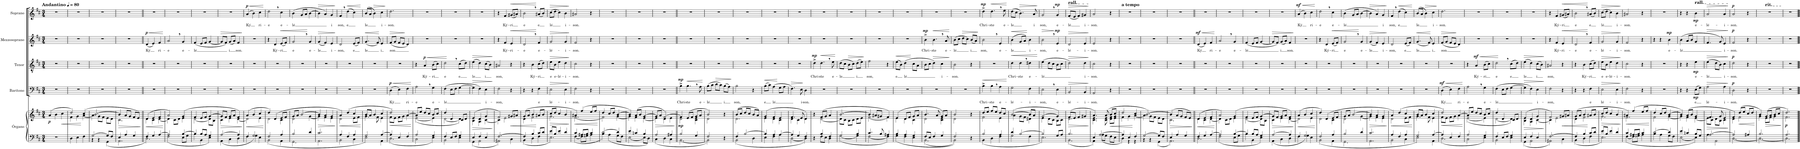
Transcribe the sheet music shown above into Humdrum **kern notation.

**kern	**kern	**dynam	**kern	**text	**dynam	**kern	**text	**dynam	**kern	**text	**dynam	**kern	**text	**dynam
*part5	*part5	*part5	*part4	*part4	*part4	*part3	*part3	*part3	*part2	*part2	*part2	*part1	*part1	*part1
*staff6	*staff5	*staff5/6	*staff4	*staff4	*staff4	*staff3	*staff3	*staff3	*staff2	*staff2	*staff2	*staff1	*staff1	*staff1
*I"Órgano	*	*	*I"Barítono	*	*	*I"Tenor	*	*	*I"Mezzosoprano	*	*	*I"Soprano	*	*
*	*	*	*I'Bar.	*	*	*I'T.	*	*	*I'Mzs.	*	*	*I'S.	*	*
*clefF4	*clefG2	*	*clefF4	*	*	*clefGv2	*	*	*clefG2	*	*	*clefG2	*	*
*k[f#c#]	*k[f#c#]	*	*k[f#c#]	*	*	*k[f#c#]	*	*	*k[f#c#]	*	*	*k[f#c#]	*	*
*M3/4	*M3/4	*	*M3/4	*	*	*M3/4	*	*	*M3/4	*	*	*M3/4	*	*
*MM80	*MM80	*	*MM80	*	*	*MM80	*	*	*MM80	*	*	*MM80	*	*
=1	=1	=1	=1	=1	=1	=1	=1	=1	=1	=1	=1	=1	=1	=1
!	!	!	!	!	!	!	!	!	!	!	!	!LO:TX:a:B:t=Andantino	!	!
!	!	!LO:DY:b	!	!	!	!	!	!	!	!	!	!	!	!
2.r	(4a/	p	2.r	.	.	2.r	.	.	2.r	.	.	2.r	.	.
.	4b\	.	.	.	.	.	.	.	.	.	.	.	.	.
!	!	!LO:HP:b	!	!	!	!	!	!	!	!	!	!	!	!
.	4cc#\	<	.	.	.	.	.	.	.	.	.	.	.	.
=2	=2	=2	=2	=2	=2	=2	=2	=2	=2	=2	=2	=2	=2	=2
*	*^	*	*	*	*	*	*	*	*	*	*	*	*	*
4D\	2dd/)	4f#\	.	2.r	.	.	2.r	.	.	2.r	.	.	2.r	.	.
4E\	.	4g\	.	.	.	.	.	.	.	.	.	.	.	.	.
4F#\	(4cc#/	[4a\	[	.	.	.	.	.	.	.	.	.	.	.	.
=3	=3	=3	=3	=3	=3	=3	=3	=3	=3	=3	=3	=3	=3	=3	=3
*^	*	*	*	*	*	*	*	*	*	*	*	*	*	*	*
[2G/	4r	[2.b/	4a\]	.	2.r	.	.	2.r	.	.	2.r	.	.	2.r	.	.
.	4r	.	8g\L	.	.	.	.	.	.	.	.	.	.	.	.	.
.	.	.	8f#\J	.	.	.	.	.	.	.	.	.	.	.	.	.
8G/L]	4GG\	.	8e\L	.	.	.	.	.	.	.	.	.	.	.	.	.
8F#/J	.	.	8d\J	.	.	.	.	.	.	.	.	.	.	.	.	.
=4	=4	=4	=4	=4	=4	=4	=4	=4	=4	=4	=4	=4	=4	=4	=4	=4
!	!	!	!	!LO:HP:b	!	!	!	!	!	!	!	!	!	!	!	!
4E/	2.AA\	4b/]	2.c#\	>	2.r	.	.	2.r	.	.	2.r	.	.	2.r	.	.
4A/	.	8a/L	.	.	.	.	.	.	.	.	.	.	.	.	.	.
.	.	8g/J	.	.	.	.	.	.	.	.	.	.	.	.	.	.
4G/	.	8f#/L	.	.	.	.	.	.	.	.	.	.	.	.	.	.
.	.	8e/J)	.	.	.	.	.	.	.	.	.	.	.	.	.	.
*v	*v	*	*	*	*	*	*	*	*	*	*	*	*	*	*	*
*	*v	*v	*	*	*	*	*	*	*	*	*	*	*	*	*
.	.	]	.	.	.	.	.	.	.	.	.	.	.	.
=5||	=5||	=5||	=5||	=5||	=5||	=5||	=5||	=5||	=5||	=5||	=5||	=5||	=5||	=5||
*^	*	*	*	*	*	*	*	*	*	*	*	*	*	*
!	!	!	!LO:HP:b	!	!	!	!	!	!	!	!LO:LY:b	!LO:HP:b	!	!	!
*	*	*^	*	*	*	*	*	*	*	*	*	*	*	*	*
!	!	!	!	!	!	!	!	!	!	!	!	!	!LO:DY:n=1:a	!	!	!
4F#/	2.D\	(4d/	4d\	<	2.r	.	.	2.r	.	.	(4d/	Ký	< p	2.r	.	.
4G/	.	4e/	4c#\	.	.	.	.	.	.	.	4e/)	.	.	.	.	.
!	!	!	!	!	!	!	!	!	!	!	!	!LO:LY:b	!	!	!	!
[4A/	.	4f#/	[4d\	.	.	.	.	.	.	.	4f#/	ri-	.	.	.	.
*v	*v	*	*	*	*	*	*	*	*	*	*	*	*	*	*	*
*	*v	*v	*	*	*	*	*	*	*	*	*	*	*	*	*
.	.	[	.	.	.	.	.	.	.	.	[	.	.	.
=6	=6	=6	=6	=6	=6	=6	=6	=6	=6	=6	=6	=6	=6	=6
*^	*^	*	*	*	*	*	*	*	*	*	*	*	*	*
!	!	!	!	!	!	!	!	!	!	!	!	!LO:LY:b	!	!	!	!
2A/]	2F#\	2a/)	4d\]	.	2.r	.	.	2.r	.	.	2a,/	-e	.	2.r	.	.
.	.	.	8c#\L	.	.	.	.	.	.	.	.	.	.	.	.	.
.	.	.	8d\J	.	.	.	.	.	.	.	.	.	.	.	.	.
!	!	!	!	!	!	!	!	!	!	!	!	!LO:LY:b	!	!	!	!
[4B/	8E\L	(4g/	4e\	.	.	.	.	.	.	.	4g/	e-	.	.	.	.
.	8G\J	.	.	.	.	.	.	.	.	.	.	.	.	.	.	.
=7	=7	=7	=7	=7	=7	=7	=7	=7	=7	=7	=7	=7	=7	=7	=7	=7
!	!	!	!	!	!	!	!	!	!	!	!	!LO:LY:b	!	!	!	!
4B/]	4B\	4f#/	[2d\	.	2.r	.	.	2.r	.	.	(4f#/	-lé	.	2.r	.	.
8B/L	4BB\	8e/L	.	.	.	.	.	.	.	.	8e/L	.	.	.	.	.
8A/J	.	8f#/J	.	.	.	.	.	.	.	.	8f#/J	.	.	.	.	.
4G/	4E\	[4g/	8d\L]	.	.	.	.	.	.	.	[4g/	.	.	.	.	.
.	.	.	8B\J	.	.	.	.	.	.	.	.	.	.	.	.	.
=8	=8	=8	=8	=8	=8	=8	=8	=8	=8	=8	=8	=8	=8	=8	=8	=8
!	!	!	!	!LO:HP:b	!	!	!	!	!	!	!	!	!LO:HP:b	!	!	!
[2A/	4AA\	8g/L]	4c#\	>	2.r	.	.	2.r	.	.	8g/L]	.	>	2.r	.	.
.	.	8f#/J	.	.	.	.	.	.	.	.	8f#/J)	.	.	.	.	.
!	!	!	!	!	!	!	!	!	!	!	!	!LO:LY:b	!	!	!	!
.	4C#\	8g/L	4e\	.	.	.	.	.	.	.	(8g/L	i	.	.	.	.
.	.	8a/J	.	.	.	.	.	.	.	.	8a/J)	.	.	.	.	.
!	!	!	!	!	!	!	!	!	!	!	!	!LO:LY:b	!	!	!	!
4A/]	4D\	4f#/)	[4d\	.	.	.	.	.	.	.	4f#/	son.	.	.	.	.
*v	*v	*	*	*	*	*	*	*	*	*	*	*	*	*	*	*
*	*v	*v	*	*	*	*	*	*	*	*	*	*	*	*	*
.	.	]	.	.	.	.	.	.	.	.	]	.	.	.
=9	=9	=9	=9	=9	=9	=9	=9	=9	=9	=9	=9	=9	=9	=9
*^	*	*	*	*	*	*	*	*	*	*	*	*	*	*
!	!	!	!LO:HP:b	!	!	!	!	!	!	!	!	!	!	!LO:LY:b	!LO:HP:b
*	*	*^	*	*	*	*	*	*	*	*	*	*	*	*	*
!	!	!	!	!	!	!	!	!	!	!	!	!	!	!	!	!LO:DY:n=1:a
4F#/	4F#\	(4a/	2d\]	<	2.r	.	.	2.r	.	.	2.r	.	.	(4a/	Ký	< p
2G/	4G\	4b/	.	.	.	.	.	.	.	.	.	.	.	4b\)	.	.
!	!	!	!	!	!	!	!	!	!	!	!	!	!	!	!LO:LY:b	!
.	4E\	4cc#/	4e\	.	.	.	.	.	.	.	.	.	.	4cc#\	ri-	.
*v	*v	*	*	*	*	*	*	*	*	*	*	*	*	*	*	*
*	*v	*v	*	*	*	*	*	*	*	*	*	*	*	*	*
.	.	[	.	.	.	.	.	.	.	.	.	.	.	[
=10	=10	=10	=10	=10	=10	=10	=10	=10	=10	=10	=10	=10	=10	=10
*^	*^	*	*	*	*	*	*	*	*	*	*	*	*	*
!	!	!	!	!	!	!	!	!	!	!	!	!	!	!	!LO:LY:b	!
2F#/	2BB\	4dd/)	2d\	.	2.r	.	.	2.r	.	.	4r	.	.	2dd,\	-e	.
!	!	!	!	!	!	!	!	!	!	!	!	!LO:LY:b	!	!	!	!
.	.	(4d/	.	.	.	.	.	.	.	.	4d/	Ký-	.	.	.	.
!	!	!	!	!	!	!	!	!	!	!	!	!LO:LY:b	!LO:HP:b	!	!LO:LY:b	!
4A/	4AA\	8e/L	4c#\	.	.	.	.	.	.	.	(8e/L	-ri	<	4cc#\	e-	.
.	.	8f#/J	.	.	.	.	.	.	.	.	8f#/J)	.	.	.	.	.
=11	=11	=11	=11	=11	=11	=11	=11	=11	=11	=11	=11	=11	=11	=11	=11	=11
!	!	!	!	!	!	!	!	!	!	!	!	!LO:LY:b	!	!	!LO:LY:b	!
2B/	2.GG\	8g/L	2d\	.	2.r	.	.	2.r	.	.	2g,/	e	.	(4b\	-lé	.
.	.	8a/J	.	.	.	.	.	.	.	.	.	.	.	.	.	.
.	.	[2b/	.	.	.	.	.	.	.	.	.	.	.	8g/L	.	.
.	.	.	.	.	.	.	.	.	.	.	.	.	.	8a/J	.	.
!	!	!	!	!	!	!	!	!	!	!	!	!LO:LY:b	!	!	!	!
4d/	.	.	[4g\	.	.	.	.	.	.	.	4g/	e-	[	[4b\	.	.
=12	=12	=12	=12	=12	=12	=12	=12	=12	=12	=12	=12	=12	=12	=12	=12	=12
!	!	!	!	!LO:HP:b	!	!	!	!	!	!	!	!LO:LY:b	!LO:HP:b	!	!	!LO:HP:b
2.c#/	2.AA\	4b/]	4g\]	>	2.r	.	.	2.r	.	.	(4g/	-le	>	4b\]	.	>
.	.	4a/	4f#\	.	.	.	.	.	.	.	4f#/)	.	.	4a/)	.	.
!	!	!	!	!	!	!	!	!	!	!	!	!LO:LY:b	!	!	!LO:LY:b	!
.	.	4g/	4e\	.	.	.	.	.	.	.	4e/	i-	.	4g/	i	.
*v	*v	*	*	*	*	*	*	*	*	*	*	*	*	*	*	*
*	*v	*v	*	*	*	*	*	*	*	*	*	*	*	*	*
.	.	]	.	.	.	.	.	.	.	.	]	.	.	]
=13	=13	=13	=13	=13	=13	=13	=13	=13	=13	=13	=13	=13	=13	=13
*^	*	*	*	*	*	*	*	*	*	*	*	*	*	*
!	!	!	!LO:HP:b	!	!	!	!	!	!	!	!LO:LY:b	!	!	!LO:LY:b	!
*	*	*^	*	*	*	*	*	*	*	*	*	*	*	*	*
4A/	2BB\	4a/)	2d\	<	2.r	.	.	2.r	.	.	2d/	-son,	.	4f#,/	son,	.
!	!	!	!	!	!	!	!	!	!	!	!	!	!	!	!LO:LY:b	!LO:HP:b
4F#/	.	(4dd/	.	.	.	.	.	.	.	.	.	.	.	(4dd\	e	<
!	!	!	!	!	!	!	!	!	!	!	!	!LO:LY:b	!	!	!	!
4A/	4C#\	4cc#/	8e\L	.	.	.	.	.	.	.	(8e/L	e	.	4cc#\)	.	.
.	.	.	8f#\J	.	.	.	.	.	.	.	8f#/J)	.	.	.	.	.
*v	*v	*	*	*	*	*	*	*	*	*	*	*	*	*	*	*
*	*v	*v	*	*	*	*	*	*	*	*	*	*	*	*	*
.	.	[	.	.	.	.	.	.	.	.	.	.	.	[
=14	=14	=14	=14	=14	=14	=14	=14	=14	=14	=14	=14	=14	=14	=14
*^	*^	*	*	*	*	*	*	*	*	*	*	*	*	*
!	!	!	!	!	!	!	!	!	!	!	!	!LO:LY:b	!LO:HP:b	!	!LO:LY:b	!
2G/	2E\	8b/L	4.g\	.	2.r	.	.	2.r	.	.	(4.g/	le	<	(8b/L	le	.
.	.	8a/J	.	.	.	.	.	.	.	.	.	.	.	8a/J	.	.
!	!	!	!	!	!	!	!	!	!	!	!	!	!	!	!	!LO:HP:b
.	.	4b/	.	.	.	.	.	.	.	.	.	.	.	4b\)	.	>
.	.	.	8f#\	.	.	.	.	.	.	.	8f#/)	.	.	.	.	.
!	!	!	!	!	!	!	!	!	!	!	!	!LO:LY:b	!	!	!LO:LY:b	!
[4A/	4AA\	4cc#/	4e\	.	.	.	.	.	.	.	4e/	i	[	4cc#\	i-	.
*v	*v	*	*	*	*	*	*	*	*	*	*	*	*	*	*	*
*	*v	*v	*	*	*	*	*	*	*	*	*	*	*	*	*
.	.	.	.	.	.	.	.	.	.	.	.	.	.	]
=15	=15	=15	=15	=15	=15	=15	=15	=15	=15	=15	=15	=15	=15	=15
*^	*	*	*	*	*	*	*	*	*	*	*	*	*	*
!	!	!	!LO:HP:b	!	!LO:LY:b	!LO:HP:b	!	!	!	!	!LO:LY:b	!LO:HP:b	!	!LO:LY:b	!
*	*	*^	*	*	*	*	*	*	*	*	*	*	*	*	*
!	!	!	!	!	!	!	!LO:DY:n=1:a	!	!	!	!	!	!	!	!	!
4A/]	2.D\	2dd/)	8f#\L	<	(4D\	Ký	< p	2.r	.	.	(8f#/L	son.	>	2.dd\	-son.	.
.	.	.	8e\J	.	.	.	.	.	.	.	8g/J	.	.	.	.	.
4E/	.	.	8f#\L	.	4E\)	.	.	.	.	.	8f#/L	.	.	.	.	.
.	.	.	8g\J	.	.	.	.	.	.	.	8e/J	.	.	.	.	.
!	!	!	!	!	!	!LO:LY:b	!	!	!	!	!	!	!	!	!	!
4F#/	.	[4a/	4a\	.	4F#\	ri-	.	.	.	.	4d/)	.	]	.	.	.
*v	*v	*	*	*	*	*	*	*	*	*	*	*	*	*	*	*
*	*v	*v	*	*	*	*	*	*	*	*	*	*	*	*	*
.	.	[	.	.	[	.	.	.	.	.	.	.	.	.
=16	=16	=16	=16	=16	=16	=16	=16	=16	=16	=16	=16	=16	=16	=16
*^	*^	*	*	*	*	*	*	*	*	*	*	*	*	*
!	!	!	!	!	!	!LO:LY:b	!	!	!	!	!	!	!	!	!	!
2A/	2C#\	8a/L]	([2e\	.	2A,\	-e	.	4r	.	.	2.r	.	.	2.r	.	.
.	.	8ee/J	.	.	.	.	.	.	.	.	.	.	.	.	.	.
!	!	!	!	!	!	!	!	!	!LO:LY:b	!LO:HP:b	!	!	!	!	!	!
!	!	!	!	!	!	!	!	!	!	!LO:DY:n=1:a	!	!	!	!	!	!
.	.	8dd/L	.	.	.	.	.	4A/	Ký-	< p	.	.	.	.	.	.
.	.	8cc#/J	.	.	.	.	.	.	.	.	.	.	.	.	.	.
!	!	!	!	!	!	!LO:LY:b	!	!	!LO:LY:b	!	!	!	!	!	!	!
4G/	4E\	8b/L	4e\]	.	4G\	e-	.	(8B\L	-ri	.	.	.	.	.	.	.
.	.	8cc#/J	.	.	.	.	.	8c#\J)	.	.	.	.	.	.	.	.
=17	=17	=17	=17	=17	=17	=17	=17	=17	=17	=17	=17	=17	=17	=17	=17	=17
!	!	!	!	!	!	!LO:LY:b	!	!	!LO:LY:b	!	!	!	!	!	!	!
4F#/	2BB\	4dd/	[2d\	.	(4F#\	-lé	.	2d,\	e	.	2.r	.	.	2.r	.	.
8E/L	.	4d/	.	.	8E\L	.	.	.	.	.	.	.	.	.	.	.
8F#/J	.	.	.	.	8F#\J	.	.	.	.	.	.	.	.	.	.	.
!	!	!	!	!	!	!	!	!	!LO:LY:b	!	!	!	!	!	!	!
4G/	4E\	8c#/L	4d\])	.	[4G\	.	.	(8c#\L	e	[	.	.	.	.	.	.
.	.	8d/J	.	.	.	.	.	8d\J)	.	.	.	.	.	.	.	.
=18	=18	=18	=18	=18	=18	=18	=18	=18	=18	=18	=18	=18	=18	=18	=18	=18
!	!	!	!	!LO:HP:b	!	!	!LO:HP:b	!	!LO:LY:b	!LO:HP:b	!	!	!	!	!	!
4E/	4GG\	(4e/	4B\	>	4G\]	.	>	(4e\	le	>	2.r	.	.	2.r	.	.
4F#/	2AA\	4d/	4A\	.	4F#\)	.	.	4d\)	.	.	.	.	.	.	.	.
!	!	!	!	!	!	!LO:LY:b	!	!	!LO:LY:b	!	!	!	!	!	!	!
4E/	.	4g/	[4c#\	.	4E\	i-	.	(8c#\L	i	.	.	.	.	.	.	.
.	.	.	.	.	.	.	.	8B\J)	.	.	.	.	.	.	.	.
*v	*v	*	*	*	*	*	*	*	*	*	*	*	*	*	*	*
*	*v	*v	*	*	*	*	*	*	*	*	*	*	*	*	*
.	.	]	.	.	]	.	.	]	.	.	.	.	.	.
=19	=19	=19	=19	=19	=19	=19	=19	=19	=19	=19	=19	=19	=19	=19
*^	*^	*	*	*	*	*	*	*	*	*	*	*	*	*
!	!	!	!	!	!	!LO:LY:b	!	!	!LO:LY:b	!	!	!	!	!	!	!
[2.F#/	2AA#X\	2f#/)	4c#\]	.	2F#\	-son,	.	2A#X/	son,	.	4r	.	.	4r	.	.
!	!	!	!	!	!	!	!	!	!	!	!	!LO:LY:b	!	!	!LO:LY:b	!
.	.	.	2e\	.	.	.	.	.	.	.	4f#/	Ký-	.	4f#/	Ký-	.
!	!	!	!	!LO:HP:b	!	!	!	!	!	!	!	!LO:LY:b	!LO:HP:b	!	!LO:LY:b	!LO:HP:b
.	4C#\	8g#X/L	.	<	4r	.	.	4r	.	.	4e/	-ri-	<	(8g#X/L	-ri	<
.	.	8a#X/J	.	.	.	.	.	.	.	.	.	.	.	8a#X/J)	.	.
=20	=20	=20	=20	=20	=20	=20	=20	=20	=20	=20	=20	=20	=20	=20	=20	=20
!	!	!	!	!	!	!	!	!	!	!	!	!LO:LY:b	!	!	!LO:LY:b	!
4F#/]	4BB\	(8g/L	4d\	.	4r	.	.	4r	.	.	2d,/	-e	.	2b,\	e	.
.	.	8a/J	.	.	.	.	.	.	.	.	.	.	.	.	.	.
!	!	!	!	!	!	!	!	!	!LO:LY:b	!	!	!	!	!	!	!
4B/	4D\	4b/	2f#\	.	4r	.	.	4B\	Ký-	.	.	.	.	.	.	.
!	!	!	!	!	!	!LO:LY:b	!	!	!LO:LY:b	!	!	!LO:LY:b	!	!	!LO:LY:b	!
8c#/L	4F#\	8a#X/L	.	[	4F#\	e	.	(8c#\L	-ri	.	4f#/	e-	[	(8a#X/L	e	[
8d/J	.	8b/J	.	.	.	.	.	8d\J)	.	.	.	.	.	8b/J)	.	.
=21	=21	=21	=21	=21	=21	=21	=21	=21	=21	=21	=21	=21	=21	=21	=21	=21
!	!	!	!	!LO:HP:b	!	!LO:LY:b	!LO:HP:b	!	!LO:LY:b	!LO:HP:b	!	!LO:LY:b	!LO:HP:b	!	!LO:LY:b	!LO:HP:b
8e/L	2.E\	8cc#/L	2.g\	>	2E\	lé-	>	8e\L	e	>	2g/	-lé-	>	(8cc#\L	lé	>
!	!	!	!	!	!	!	!	!	!LO:LY:b	!	!	!	!	!	!	!
8B/J	.	8dd/J	.	.	.	.	.	8B\J	e-	.	.	.	.	8dd\J	.	.
!	!	!	!	!	!	!	!	!	!LO:LY:b	!	!	!	!	!	!	!
4e/	.	4cc#/	.	.	.	.	.	4e\	-lé-	.	.	.	.	4cc#\)	.	.
!	!	!	!	!	!	!LO:LY:b	!	!	!LO:LY:b	!	!	!LO:LY:b	!	!	!LO:LY:b	!
4d/	.	4b/	.	.	4E\	-i-	.	4d\	-i-	.	4g/	-i-	.	4b\	i-	.
*v	*v	*	*	*	*	*	*	*	*	*	*	*	*	*	*	*
*	*v	*v	*	*	*	*	*	*	*	*	*	*	*	*	*
.	.	]	.	.	]	.	.	]	.	.	]	.	.	]
=22	=22	=22	=22	=22	=22	=22	=22	=22	=22	=22	=22	=22	=22	=22
*^	*	*	*	*	*	*	*	*	*	*	*	*	*	*
!	!	!	!LO:HP:b	!	!LO:LY:b	!	!	!LO:LY:b	!	!	!LO:LY:b	!	!	!LO:LY:b	!
*	*	*^	*	*	*	*	*	*	*	*	*	*	*	*	*
4c#/	[4F#\	4a#X/)	[2.f#\	<	2F#\	-son.	.	2c#\	-son.	.	2f#/	-son.	.	2a#X/	-son.	.
8A#X/L	8F#\L]	(4ff#/	.	.	.	.	.	.	.	.	.	.	.	.	.	.
8B/J	8G#X\J	.	.	.	.	.	.	.	.	.	.	.	.	.	.	.
4c#/	4A#\	8ee/L	.	.	4r	.	.	4r	.	.	4r	.	.	4r	.	.
.	.	8ff#/J	.	.	.	.	.	.	.	.	.	.	.	.	.	.
*v	*v	*	*	*	*	*	*	*	*	*	*	*	*	*	*	*
*	*v	*v	*	*	*	*	*	*	*	*	*	*	*	*	*
.	.	[	.	.	.	.	.	.	.	.	.	.	.	.
=23	=23	=23	=23	=23	=23	=23	=23	=23	=23	=23	=23	=23	=23	=23
*^	*^	*	*	*	*	*	*	*	*	*	*	*	*	*
[2d/	4B\	4dd/	2f#\]	.	2.r	.	.	2.r	.	.	2.r	.	.	2.r	.	.
.	4A\	8cc#/L	.	.	.	.	.	.	.	.	.	.	.	.	.	.
.	.	8dd/J	.	.	.	.	.	.	.	.	.	.	.	.	.	.
4d/]	8G\L	[4b/	[4g\	.	.	.	.	.	.	.	.	.	.	.	.	.
.	8F#\J	.	.	.	.	.	.	.	.	.	.	.	.	.	.	.
=24	=24	=24	=24	=24	=24	=24	=24	=24	=24	=24	=24	=24	=24	=24	=24	=24
4e/	[2E\	4b/])	4g\]	.	2.r	.	.	2.r	.	.	2.r	.	.	2.r	.	.
4cn/	.	(8a/L	4f#\	.	.	.	.	.	.	.	.	.	.	.	.	.
.	.	8b/J	.	.	.	.	.	.	.	.	.	.	.	.	.	.
4B/	8E\L]	[4g/	[4e\	.	.	.	.	.	.	.	.	.	.	.	.	.
.	8D\J	.	.	.	.	.	.	.	.	.	.	.	.	.	.	.
=25	=25	=25	=25	=25	=25	=25	=25	=25	=25	=25	=25	=25	=25	=25	=25	=25
!	!	!	!	!LO:HP:b	!	!	!	!	!	!	!	!	!	!	!	!
2A/	4C#\	8g/L]	4e\]	>	2.r	.	.	2.r	.	.	2.r	.	.	2.r	.	.
.	.	8a/J	.	.	.	.	.	.	.	.	.	.	.	.	.	.
.	4D\	[2f#/)	4d\	.	.	.	.	.	.	.	.	.	.	.	.	.
4A#X/	4C#\	.	4e\	.	.	.	.	.	.	.	.	.	.	.	.	.
*v	*v	*	*	*	*	*	*	*	*	*	*	*	*	*	*	*
*	*v	*v	*	*	*	*	*	*	*	*	*	*	*	*	*
.	.	]	.	.	.	.	.	.	.	.	.	.	.	.
=26||	=26||	=26||	=26||	=26||	=26||	=26||	=26||	=26||	=26||	=26||	=26||	=26||	=26||	=26||
*^	*^	*	*	*	*	*	*	*	*	*	*	*	*	*
!	!	!	!	!LO:DY:b	!	!LO:LY:b	!LO:DY:a	!	!	!	!	!	!	!	!	!
2B/	[2.BB\	4f#/]	2d\	mp	4B^\	Chri-	mp	2.r	.	.	2.r	.	.	2.r	.	.
!	!	!	!	!	!	!LO:LY:b	!LO:HP:b	!	!	!	!	!	!	!	!	!
.	.	(8e/L	.	.	4.B,\	-ste	<	.	.	.	.	.	.	.	.	.
.	.	8f#/J	.	.	.	.	.	.	.	.	.	.	.	.	.	.
4G/	.	8g/L	4c#\ 4e\	.	.	.	.	.	.	.	.	.	.	.	.	.
!	!	!	!	!	!	!LO:LY:b	!	!	!	!	!	!	!	!	!	!
.	.	8a/J	.	.	8A\	e-	.	.	.	.	.	.	.	.	.	.
*v	*v	*	*	*	*	*	*	*	*	*	*	*	*	*	*	*
*	*v	*v	*	*	*	*	*	*	*	*	*	*	*	*	*
.	.	.	.	.	[	.	.	.	.	.	.	.	.	.
=27	=27	=27	=27	=27	=27	=27	=27	=27	=27	=27	=27	=27	=27	=27
*^	*^	*	*	*	*	*	*	*	*	*	*	*	*	*
!	!	!	!	!	!	!LO:LY:b	!	!	!	!	!	!	!	!	!	!
2F#/	2BB\]	2b/)	2d\	.	(8B\L	-lé	.	2.r	.	.	2.r	.	.	2.r	.	.
.	.	.	.	.	8c#\J	.	.	.	.	.	.	.	.	.	.	.
!	!	!	!	!	!	!	!LO:HP:b	!	!	!	!	!	!	!	!	!
.	.	.	.	.	8d\L	.	>	.	.	.	.	.	.	.	.	.
.	.	.	.	.	8c#\J)	.	.	.	.	.	.	.	.	.	.	.
!	!	!	!	!	!	!LO:LY:b	!	!	!	!	!	!	!	!	!	!
4r	4ryy	4r	4ryy	.	(8B\L	i	.	.	.	.	.	.	.	.	.	.
.	.	.	.	.	8A\J)	.	.	.	.	.	.	.	.	.	.	.
*v	*v	*	*	*	*	*	*	*	*	*	*	*	*	*	*	*
*	*v	*v	*	*	*	*	*	*	*	*	*	*	*	*	*
.	.	.	.	.	]	.	.	.	.	.	.	.	.	.
=28	=28	=28	=28	=28	=28	=28	=28	=28	=28	=28	=28	=28	=28	=28
*^	*^	*	*	*	*	*	*	*	*	*	*	*	*	*
!	!	!	!	!	!	!LO:LY:b	!	!	!	!	!	!	!	!	!	!
4F#/	2BB\	(8b/L	2.d\	.	2B\	son,	.	2.r	.	.	2.r	.	.	2.r	.	.
.	.	8cc#/J	.	.	.	.	.	.	.	.	.	.	.	.	.	.
[2B/	.	8dd/L	.	.	.	.	.	.	.	.	.	.	.	.	.	.
.	.	8cc#/J	.	.	.	.	.	.	.	.	.	.	.	.	.	.
.	4D\	8b/L	.	.	4r	.	.	.	.	.	.	.	.	.	.	.
.	.	8a/J)	.	.	.	.	.	.	.	.	.	.	.	.	.	.
=29	=29	=29	=29	=29	=29	=29	=29	=29	=29	=29	=29	=29	=29	=29	=29	=29
!	!	!	!	!	!	!LO:LY:b	!LO:HP:b	!	!	!	!	!	!	!	!	!
4B/]	4E\	(4g/	4e\	.	(8B\L	e	<	2.r	.	.	2.r	.	.	2.r	.	.
.	.	.	.	.	8c#\J)	.	.	.	.	.	.	.	.	.	.	.
!	!	!	!	!	!	!LO:LY:b	!	!	!	!	!	!	!	!	!	!
4A/	4F#\	4f#/	4d\	.	(4A\	lé	.	.	.	.	.	.	.	.	.	.
[4A/	4A\	4e/	4c#\	.	8G\L	.	[	.	.	.	.	.	.	.	.	.
.	.	.	.	.	8A\J	.	.	.	.	.	.	.	.	.	.	.
=30	=30	=30	=30	=30	=30	=30	=30	=30	=30	=30	=30	=30	=30	=30	=30	=30
!	!	!	!	!	!	!	!LO:HP:b	!	!	!	!	!	!	!	!	!
4A/]	[2D\	4.f#/	4d\	.	4.F#\)	.	>	2.r	.	.	2.r	.	.	2.r	.	.
4G/	.	.	4c#\	.	.	.	.	.	.	.	.	.	.	.	.	.
!	!	!	!	!	!	!LO:LY:b	!	!	!	!	!	!	!	!	!	!
.	.	8e/	.	.	8E\	i-	.	.	.	.	.	.	.	.	.	.
!	!	!	!	!	!	!LO:LY:b	!	!	!	!	!	!	!	!	!	!
4F#/	4D\]	4d/)	4d\	.	4D\	-son.	]	.	.	.	.	.	.	.	.	.
=31	=31	=31	=31	=31	=31	=31	=31	=31	=31	=31	=31	=31	=31	=31	=31	=31
!	!	!	!	!	!	!	!	!	!LO:LY:b	!LO:DY:a	!	!	!	!	!	!
4r	4ryy	4r	4ryy	.	2.r	.	.	4d^\	Chri-	mp	2.r	.	.	2.r	.	.
!	!	!	!	!	!	!	!	!	!LO:LY:b	!LO:HP:b	!	!	!	!	!	!
4B/	8F#\L	(8f#/L	[2d\	.	.	.	.	4.d,\	-ste	<	.	.	.	.	.	.
.	8E\J	8g/J	.	.	.	.	.	.	.	.	.	.	.	.	.	.
4F#/	4D\	4a/	.	.	.	.	.	.	.	.	.	.	.	.	.	.
!	!	!	!	!	!	!	!	!	!LO:LY:b	!	!	!	!	!	!	!
.	.	.	.	.	.	.	.	8e\	e-	.	.	.	.	.	.	.
*v	*v	*	*	*	*	*	*	*	*	*	*	*	*	*	*	*
*	*v	*v	*	*	*	*	*	*	*	*	*	*	*	*	*
.	.	.	.	.	.	.	.	[	.	.	.	.	.	.
=32	=32	=32	=32	=32	=32	=32	=32	=32	=32	=32	=32	=32	=32	=32
*^	*^	*	*	*	*	*	*	*	*	*	*	*	*	*
!	!	!	!	!	!	!	!	!	!LO:LY:b	!	!	!	!	!	!	!
2G/	[2G\	[2.b/	8d\L]	.	2.r	.	.	(8d\L	-le	.	2.r	.	.	2.r	.	.
.	.	.	8c#\J	.	.	.	.	8c#\J	.	.	.	.	.	.	.	.
!	!	!	!	!	!	!	!	!	!	!LO:HP:b	!	!	!	!	!	!
.	.	.	8B\L	.	.	.	.	8B\L	.	>	.	.	.	.	.	.
.	.	.	8c#\J	.	.	.	.	8c#\J)	.	.	.	.	.	.	.	.
!	!	!	!	!	!	!	!	!	!LO:LY:b	!	!	!	!	!	!	!
4B/	4G\]	.	8d\L	.	.	.	.	(8d\L	i	.	.	.	.	.	.	.
.	.	.	8e\J	.	.	.	.	8e\J)	.	.	.	.	.	.	.	.
*v	*v	*	*	*	*	*	*	*	*	*	*	*	*	*	*	*
*	*v	*v	*	*	*	*	*	*	*	*	*	*	*	*	*
.	.	.	.	.	.	.	.	]	.	.	.	.	.	.
=33	=33	=33	=33	=33	=33	=33	=33	=33	=33	=33	=33	=33	=33	=33
*^	*^	*	*	*	*	*	*	*	*	*	*	*	*	*
!	!	!	!	!	!	!	!	!	!LO:LY:b	!	!	!	!	!	!	!
4.c#/	[2F#\	4b/]	[2f#\	.	2.r	.	.	2f#\	son,	.	2.r	.	.	2.r	.	.
.	.	8a#X/L	.	.	.	.	.	.	.	.	.	.	.	.	.	.
8B/	.	8g#X/J	.	.	.	.	.	.	.	.	.	.	.	.	.	.
4A#X/	4F#\]	4f#/)	4f#\]	.	.	.	.	4r	.	.	.	.	.	.	.	.
=34	=34	=34	=34	=34	=34	=34	=34	=34	=34	=34	=34	=34	=34	=34	=34	=34
!	!	!	!	!	!	!	!	!	!LO:LY:b	!LO:HP:b	!	!	!	!	!	!
4B/	4G\	(4e/	4e\	.	2.r	.	.	(8e\L	e	<	2.r	.	.	2.r	.	.
.	.	.	.	.	.	.	.	8B\J)	.	.	.	.	.	.	.	.
!	!	!	!	!	!	!	!	!	!LO:LY:b	!	!	!	!	!	!	!
4A/	4F#\	8d/L	4d\	.	.	.	.	(4d\	lé	.	.	.	.	.	.	.
.	.	8f#/J	.	.	.	.	.	.	.	.	.	.	.	.	.	.
4G/	4E\	8g/L	4c#\	.	.	.	.	8c#\L	.	[	.	.	.	.	.	.
.	.	8a/J	.	.	.	.	.	8A\J	.	.	.	.	.	.	.	.
=35	=35	=35	=35	=35	=35	=35	=35	=35	=35	=35	=35	=35	=35	=35	=35	=35
!	!	!	!	!	!	!	!	!	!	!	!	!LO:LY:b	!LO:DY:a	!	!	!
8F#/L	2.BB\	4.b/	2d\	.	2.r	.	.	8B\L	.	.	4b^\	Chri-	mp	2.r	.	.
8E/J	.	.	.	.	.	.	.	8c#\J	.	.	.	.	.	.	.	.
!	!	!	!	!	!	!	!	!	!	!LO:HP:b	!	!LO:LY:b	!LO:HP:b	!	!	!
4F#/	.	.	.	.	.	.	.	4d\)	.	>	4.b,\	-ste	<	.	.	.
.	.	8a/	.	.	.	.	.	.	.	.	.	.	.	.	.	.
!	!	!	!	!	!	!	!	!	!LO:LY:b	!	!	!	!	!	!	!
4G/	.	8g/L)	4c#\ 4e\	.	.	.	.	4c#\	i-	.	.	.	.	.	.	.
!	!	!	!	!	!	!	!	!	!	!	!	!LO:LY:b	!	!	!	!
.	.	8a/J	.	.	.	.	.	.	.	.	8a/	e-	.	.	.	.
*v	*v	*	*	*	*	*	*	*	*	*	*	*	*	*	*	*
*	*v	*v	*	*	*	*	*	*	*	*	*	*	*	*	*
.	.	.	.	.	.	.	.	]	.	.	[	.	.	.
=36	=36	=36	=36	=36	=36	=36	=36	=36	=36	=36	=36	=36	=36	=36
*^	*^	*	*	*	*	*	*	*	*	*	*	*	*	*
!	!	!	!	!	!	!	!	!	!LO:LY:b	!	!	!LO:LY:b	!	!	!	!
2F#/	2BB\	2b/	2d\	.	2.r	.	.	2B\	-son.	.	(8b\L	-lé	.	2.r	.	.
.	.	.	.	.	.	.	.	.	.	.	8cc#\J	.	.	.	.	.
!	!	!	!	!	!	!	!	!	!	!	!	!	!LO:HP:b	!	!	!
.	.	.	.	.	.	.	.	.	.	.	8dd\L	.	>	.	.	.
.	.	.	.	.	.	.	.	.	.	.	8cc#\J)	.	.	.	.	.
!	!	!	!	!	!	!	!	!	!	!	!	!LO:LY:b	!	!	!	!
4r	4ryy	4r	4ryy	.	.	.	.	4r	.	.	(8b/L	i	.	.	.	.
.	.	.	.	.	.	.	.	.	.	.	8a/J)	.	.	.	.	.
*v	*v	*	*	*	*	*	*	*	*	*	*	*	*	*	*	*
*	*v	*v	*	*	*	*	*	*	*	*	*	*	*	*	*
.	.	.	.	.	.	.	.	.	.	.	]	.	.	.
=37	=37	=37	=37	=37	=37	=37	=37	=37	=37	=37	=37	=37	=37	=37
*^	*^	*	*	*	*	*	*	*	*	*	*	*	*	*
!	!	!	!	!	!	!LO:LY:b	!LO:HP:b	!	!	!	!	!LO:LY:b	!	!	!LO:LY:b	!LO:DY:a
2B/	4BB\	8dd/L	2f#\	.	4B^\	Chri-	<	2.r	.	.	2b,\	son,	.	4dd^\	Chri-	mp
.	.	8ee/J	.	.	.	.	.	.	.	.	.	.	.	.	.	.
!	!	!	!	!	!	!LO:LY:b	!	!	!	!	!	!	!	!	!LO:LY:b	!LO:HP:b
.	4D\	8ff#/L	.	.	4B,\	-ste	.	.	.	.	.	.	.	4.dd,\	-ste	<
.	.	8ee/J	.	.	.	.	.	.	.	.	.	.	.	.	.	.
!	!	!	!	!	!	!LO:LY:b	!	!	!	!	!	!LO:LY:b	!	!	!	!
4A/	4F#\	8dd/L	4e\	.	4A\	e-	.	.	.	.	4e/	e-	.	.	.	.
!	!	!	!	!	!	!	!	!	!	!	!	!	!	!	!LO:LY:b	!
.	.	8cc#/J	.	.	.	.	.	.	.	.	.	.	.	8ee\	e-	.
*v	*v	*	*	*	*	*	*	*	*	*	*	*	*	*	*	*
*	*v	*v	*	*	*	*	*	*	*	*	*	*	*	*	*
.	.	.	.	.	[	.	.	.	.	.	.	.	.	[
=38	=38	=38	=38	=38	=38	=38	=38	=38	=38	=38	=38	=38	=38	=38
*^	*^	*	*	*	*	*	*	*	*	*	*	*	*	*
!	!	!	!	!	!	!LO:LY:b	!	!	!LO:LY:b	!LO:HP:b	!	!LO:LY:b	!LO:HP:b	!	!LO:LY:b	!
4d/	2G\	([2b/	4a\	.	2G\	-lé-	.	4d\	Chri-	<	(4b\	-le	<	(8dd\L	-le	.
.	.	.	.	.	.	.	.	.	.	.	.	.	.	8cc#\J	.	.
!	!	!	!	!	!	!	!	!	!LO:LY:b	!	!	!	!	!	!	!LO:HP:b
[2B/	.	.	8g\L	.	.	.	.	4d,\	-ste	.	8g/L	.	.	4.b\)	.	>
.	.	.	8f#\J	.	.	.	.	.	.	.	8a/J)	.	.	.	.	.
!	!	!	!	!	!	!LO:LY:b	!	!	!LO:LY:b	!	!	!LO:LY:b	!	!	!	!
.	4F#\	8b/L]	4d#X\	.	4F#\	-i-	.	4d#X\	e-	.	4b\	i-	[	.	.	.
!	!	!	!	!	!	!	!	!	!	!	!	!	!	!	!LO:LY:b	!
.	.	8a/J	.	.	.	.	.	.	.	.	.	.	.	8a/	i	.
*v	*v	*	*	*	*	*	*	*	*	*	*	*	*	*	*	*
*	*v	*v	*	*	*	*	*	*	*	*	*	*	*	*	*
.	.	.	.	.	.	.	.	[	.	.	.	.	.	]
=39	=39	=39	=39	=39	=39	=39	=39	=39	=39	=39	=39	=39	=39	=39
*^	*^	*	*	*	*	*	*	*	*	*	*	*	*	*
!	!	!	!	!	!	!LO:LY:b	!	!	!LO:LY:b	!	!	!LO:LY:b	!LO:HP:b	!	!LO:LY:b	!
2B/]	2.E\	[2g/	4e\	.	2E,\	-son,	.	(4e\	-lé	.	2b,\	-son,	>	2g,/	son,	.
.	.	.	8d\L	.	.	.	.	8d\L	.	.	.	.	.	.	.	.
.	.	.	8c#\J	.	.	.	.	8c#\J	.	.	.	.	.	.	.	.
!	!	!	!	!	!	!LO:LY:b	!	!	!	!	!	!LO:LY:b	!LO:DY:n=1:a	!	!LO:LY:b	!LO:DY:a
8G/L	.	4g/])	8B\L	.	4E\	e-	.	8B\L	.	.	4e/	e-	] mp	4g/	e-	mp
8A/J	.	.	8c#\J	.	.	.	.	8c#\J	.	.	.	.	.	.	.	.
=40	=40	=40	=40	=40	=40	=40	=40	=40	=40	=40	=40	=40	=40	=40	=40	=40
!	!	!	!	!	!	!	!	!	!	!	!	!	!	!LO:TX:a:t=rall.	!	!
!	!	!	!	!LO:HP:b	!	!LO:LY:b	!LO:HP:b	!	!	!LO:HP:b	!	!LO:LY:b	!LO:HP:b	!	!LO:LY:b	!LO:HP:b
2.B/	2.BB\	(8f#/L	2.d\	>	2BB/	-lé-	>	2d\)	.	>	2d/	-lé-	>	(8f#/L	-lé	>
.	.	8e/J	.	.	.	.	.	.	.	.	.	.	.	8e/J	.	.
.	.	4f#/	.	.	.	.	.	.	.	.	.	.	.	4f#/)	.	.
!	!	!	!	!	!	!LO:LY:b	!	!	!LO:LY:b	!	!	!LO:LY:b	!	!	!LO:LY:b	!
.	.	4g#X/	.	.	4BB/	-i-	.	4d\	i-	.	4e/	-i-	.	4g#X/	i-	.
*v	*v	*	*	*	*	*	*	*	*	*	*	*	*	*	*	*
*	*v	*v	*	*	*	*	*	*	*	*	*	*	*	*	*
.	.	]	.	.	]	.	.	]	.	.	]	.	.	]
=41	=41	=41	=41	=41	=41	=41	=41	=41	=41	=41	=41	=41	=41	=41
*^	*^	*	*	*	*	*	*	*	*	*	*	*	*	*
!	!	!	!	!	!	!LO:LY:b	!	!	!LO:LY:b	!	!	!LO:LY:b	!	!	!LO:LY:b	!
4E/	4AA\	4.a/)	4.c#\ 4.e\	.	2AA/	-son.	.	2c#\	-son.	.	2e/	-son.	.	2a/	-son.	.
[2A/	8A\L	.	.	.	.	.	.	.	.	.	.	.	.	.	.	.
.	8G\J	(8a/	8c#\ 8e\	.	.	.	.	.	.	.	.	.	.	.	.	.
!	!	!	!	!LO:HP:b	!	!	!	!	!	!	!	!	!	!	!	!
.	8F#\L	8b/L	8d\ 8f#\L	<	4r	.	.	4r	.	.	4r	.	.	4r	.	.
.	8E\J	8cc#/J	8e\ 8g\J	.	.	.	.	.	.	.	.	.	.	.	.	.
=42	=42	=42	=42	=42	=42	=42	=42	=42	=42	=42	=42	=42	=42	=42	=42	=42
!	!	!	!	!	!	!	!	!	!	!	!	!	!	!LO:TX:a:B:t=a tempo	!	!
4A/]	4D\	2dd/	4f#\	.	2.r	.	.	2.r	.	.	2.r	.	.	2.r	.	.
4E/	4r	.	4g\	.	.	.	.	.	.	.	.	.	.	.	.	.
4F#/	4r	4cc#/	[4a\	[	.	.	.	.	.	.	.	.	.	.	.	.
=43	=43	=43	=43	=43	=43	=43	=43	=43	=43	=43	=43	=43	=43	=43	=43	=43
[2G/	4r	[2.b/)	4a\]	.	2.r	.	.	2.r	.	.	2.r	.	.	2.r	.	.
.	4r	.	8g\L	.	.	.	.	.	.	.	.	.	.	.	.	.
.	.	.	8f#\J	.	.	.	.	.	.	.	.	.	.	.	.	.
8G/L]	4GG\	.	8e\L	.	.	.	.	.	.	.	.	.	.	.	.	.
8F#/J	.	.	8d\J	.	.	.	.	.	.	.	.	.	.	.	.	.
=44	=44	=44	=44	=44	=44	=44	=44	=44	=44	=44	=44	=44	=44	=44	=44	=44
!	!	!	!	!LO:HP:b	!	!	!	!	!	!	!	!	!	!	!	!
4E/	2.AA\	(4b/]	2.c#\	>	2.r	.	.	2.r	.	.	2.r	.	.	2.r	.	.
4A/	.	8a/L	.	.	.	.	.	.	.	.	.	.	.	.	.	.
.	.	8g/J	.	.	.	.	.	.	.	.	.	.	.	.	.	.
4G/	.	8f#/L	.	.	.	.	.	.	.	.	.	.	.	.	.	.
.	.	8e/J)	.	.	.	.	.	.	.	.	.	.	.	.	.	.
*v	*v	*	*	*	*	*	*	*	*	*	*	*	*	*	*	*
*	*v	*v	*	*	*	*	*	*	*	*	*	*	*	*	*
.	.	]	.	.	.	.	.	.	.	.	.	.	.	.
=45||	=45||	=45||	=45||	=45||	=45||	=45||	=45||	=45||	=45||	=45||	=45||	=45||	=45||	=45||
*^	*	*	*	*	*	*	*	*	*	*	*	*	*	*
!	!	!	!LO:HP:b	!	!	!	!	!	!	!	!LO:LY:b	!LO:HP:b	!	!	!
*	*	*^	*	*	*	*	*	*	*	*	*	*	*	*	*
!	!	!	!	!	!	!	!	!	!	!	!	!	!LO:DY:n=1:a	!	!	!
4F#/	2.D\	(4d/	4d\	<	2.r	.	.	2.r	.	.	(4d/	Ký	< mf	2.r	.	.
4G/	.	4e/	4c#\	.	.	.	.	.	.	.	4e/)	.	.	.	.	.
!	!	!	!	!	!	!	!	!	!	!	!	!LO:LY:b	!	!	!	!
[4A/	.	4f#/	[4d\	.	.	.	.	.	.	.	4f#/	ri-	.	.	.	.
*v	*v	*	*	*	*	*	*	*	*	*	*	*	*	*	*	*
*	*v	*v	*	*	*	*	*	*	*	*	*	*	*	*	*
.	.	[	.	.	.	.	.	.	.	.	[	.	.	.
=46	=46	=46	=46	=46	=46	=46	=46	=46	=46	=46	=46	=46	=46	=46
*^	*^	*	*	*	*	*	*	*	*	*	*	*	*	*
!	!	!	!	!	!	!	!	!	!	!	!	!LO:LY:b	!	!	!	!
2A/]	2F#\	2a/)	4d\]	.	2.r	.	.	2.r	.	.	2a,/	-e	.	2.r	.	.
.	.	.	8c#\L	.	.	.	.	.	.	.	.	.	.	.	.	.
.	.	.	8d\J	.	.	.	.	.	.	.	.	.	.	.	.	.
!	!	!	!	!	!	!	!	!	!	!	!	!LO:LY:b	!	!	!	!
[4B/	8E\L	(4g/	4e\	.	.	.	.	.	.	.	4g/	e-	.	.	.	.
.	8G\J	.	.	.	.	.	.	.	.	.	.	.	.	.	.	.
=47	=47	=47	=47	=47	=47	=47	=47	=47	=47	=47	=47	=47	=47	=47	=47	=47
!	!	!	!	!	!	!	!	!	!	!	!	!LO:LY:b	!	!	!	!
4B/]	4B\	4f#/	[2d\	.	2.r	.	.	2.r	.	.	(4f#/	-lé	.	2.r	.	.
8B/L	4BB\	8e/L	.	.	.	.	.	.	.	.	8e/L	.	.	.	.	.
8A/J	.	8f#/J	.	.	.	.	.	.	.	.	8f#/J	.	.	.	.	.
4G/	4E\	[4g/	8d\L]	.	.	.	.	.	.	.	[4g/	.	.	.	.	.
.	.	.	8B\J	.	.	.	.	.	.	.	.	.	.	.	.	.
=48	=48	=48	=48	=48	=48	=48	=48	=48	=48	=48	=48	=48	=48	=48	=48	=48
!	!	!	!	!LO:HP:b	!	!	!	!	!	!	!	!	!LO:HP:b	!	!	!
[2A/	4AA\	8g/L]	4c#\	>	2.r	.	.	2.r	.	.	8g/L]	.	>	2.r	.	.
.	.	8f#/J	.	.	.	.	.	.	.	.	8f#/J)	.	.	.	.	.
!	!	!	!	!	!	!	!	!	!	!	!	!LO:LY:b	!	!	!	!
.	4C#\	8g/L	4e\	.	.	.	.	.	.	.	(8g/L	i	.	.	.	.
.	.	8a/J	.	.	.	.	.	.	.	.	8a/J)	.	.	.	.	.
!	!	!	!	!	!	!	!	!	!	!	!	!LO:LY:b	!	!	!	!
4A/]	4D\	4f#/)	[4d\	.	.	.	.	.	.	.	4f#/	son.	.	.	.	.
*v	*v	*	*	*	*	*	*	*	*	*	*	*	*	*	*	*
*	*v	*v	*	*	*	*	*	*	*	*	*	*	*	*	*
.	.	]	.	.	.	.	.	.	.	.	]	.	.	.
=49	=49	=49	=49	=49	=49	=49	=49	=49	=49	=49	=49	=49	=49	=49
*^	*	*	*	*	*	*	*	*	*	*	*	*	*	*
!	!	!	!LO:HP:b	!	!	!	!	!	!	!	!	!	!	!LO:LY:b	!LO:HP:b
*	*	*^	*	*	*	*	*	*	*	*	*	*	*	*	*
!	!	!	!	!	!	!	!	!	!	!	!	!	!	!	!	!LO:DY:n=1:a
4F#/	4F#\	(4a/	2d\]	<	2.r	.	.	2.r	.	.	2.r	.	.	(4a/	Ký	< mf
2G/	4G\	4b/	.	.	.	.	.	.	.	.	.	.	.	4b\)	.	.
!	!	!	!	!	!	!	!	!	!	!	!	!	!	!	!LO:LY:b	!
.	4E\	4cc#/	4e\	.	.	.	.	.	.	.	.	.	.	4cc#\	ri-	.
*v	*v	*	*	*	*	*	*	*	*	*	*	*	*	*	*	*
*	*v	*v	*	*	*	*	*	*	*	*	*	*	*	*	*
.	.	[	.	.	.	.	.	.	.	.	.	.	.	[
=50	=50	=50	=50	=50	=50	=50	=50	=50	=50	=50	=50	=50	=50	=50
*^	*^	*	*	*	*	*	*	*	*	*	*	*	*	*
!	!	!	!	!	!	!	!	!	!	!	!	!	!	!	!LO:LY:b	!
2F#/	2BB\	4dd/)	2d\	.	2.r	.	.	2.r	.	.	4r	.	.	2dd,\	-e	.
!	!	!	!	!	!	!	!	!	!	!	!	!LO:LY:b	!	!	!	!
.	.	(4d/	.	.	.	.	.	.	.	.	4d/	Ký-	.	.	.	.
!	!	!	!	!	!	!	!	!	!	!	!	!LO:LY:b	!LO:HP:b	!	!LO:LY:b	!
4A/	4AA\	8e/L	4c#\	.	.	.	.	.	.	.	(8e/L	-ri	<	4cc#\	e-	.
.	.	8f#/J	.	.	.	.	.	.	.	.	8f#/J)	.	.	.	.	.
=51	=51	=51	=51	=51	=51	=51	=51	=51	=51	=51	=51	=51	=51	=51	=51	=51
!	!	!	!	!	!	!	!	!	!	!	!	!LO:LY:b	!	!	!LO:LY:b	!
2B/	2.GG\	8g/L	2d\	.	2.r	.	.	2.r	.	.	2g,/	e	.	(4b\	-lé	.
.	.	8a/J	.	.	.	.	.	.	.	.	.	.	.	.	.	.
.	.	[2b/	.	.	.	.	.	.	.	.	.	.	.	8g/L	.	.
.	.	.	.	.	.	.	.	.	.	.	.	.	.	8a/J	.	.
!	!	!	!	!	!	!	!	!	!	!	!	!LO:LY:b	!	!	!	!
4d/	.	.	[4g\	.	.	.	.	.	.	.	4g/	e-	[	[4b\	.	.
=52	=52	=52	=52	=52	=52	=52	=52	=52	=52	=52	=52	=52	=52	=52	=52	=52
!	!	!	!	!LO:HP:b	!	!	!	!	!	!	!	!LO:LY:b	!LO:HP:b	!	!	!LO:HP:b
2.c#/	2.AA\	4b/]	4g\]	>	2.r	.	.	2.r	.	.	(4g/	-le	>	4b\]	.	>
.	.	4a/	4f#\	.	.	.	.	.	.	.	4f#/)	.	.	4a/)	.	.
!	!	!	!	!	!	!	!	!	!	!	!	!LO:LY:b	!	!	!LO:LY:b	!
.	.	4g/	4e\	.	.	.	.	.	.	.	4e/	i-	.	4g/	i	.
*v	*v	*	*	*	*	*	*	*	*	*	*	*	*	*	*	*
*	*v	*v	*	*	*	*	*	*	*	*	*	*	*	*	*
.	.	]	.	.	.	.	.	.	.	.	]	.	.	]
=53	=53	=53	=53	=53	=53	=53	=53	=53	=53	=53	=53	=53	=53	=53
*^	*	*	*	*	*	*	*	*	*	*	*	*	*	*
!	!	!	!LO:HP:b	!	!	!	!	!	!	!	!LO:LY:b	!	!	!LO:LY:b	!
*	*	*^	*	*	*	*	*	*	*	*	*	*	*	*	*
4A/	2BB\	4a/)	2d\	<	2.r	.	.	2.r	.	.	2d/	-son,	.	4f#,/	son,	.
!	!	!	!	!	!	!	!	!	!	!	!	!	!	!	!LO:LY:b	!LO:HP:b
4F#/	.	(4dd/	.	.	.	.	.	.	.	.	.	.	.	(4dd\	e	<
!	!	!	!	!	!	!	!	!	!	!	!	!LO:LY:b	!	!	!	!
4A/	4C#\	4cc#/	8e\L	.	.	.	.	.	.	.	(8e/L	e	.	4cc#\)	.	.
.	.	.	8f#\J	.	.	.	.	.	.	.	8f#/J)	.	.	.	.	.
*v	*v	*	*	*	*	*	*	*	*	*	*	*	*	*	*	*
*	*v	*v	*	*	*	*	*	*	*	*	*	*	*	*	*
.	.	[	.	.	.	.	.	.	.	.	.	.	.	[
=54	=54	=54	=54	=54	=54	=54	=54	=54	=54	=54	=54	=54	=54	=54
*^	*^	*	*	*	*	*	*	*	*	*	*	*	*	*
!	!	!	!	!	!	!	!	!	!	!	!	!LO:LY:b	!LO:HP:b	!	!LO:LY:b	!
2G/	2E\	8b/L	4.g\	.	2.r	.	.	2.r	.	.	(4.g/	le	<	(8b/L	le	.
.	.	8a/J	.	.	.	.	.	.	.	.	.	.	.	8a/J	.	.
!	!	!	!	!	!	!	!	!	!	!	!	!	!	!	!	!LO:HP:b
.	.	4b/	.	.	.	.	.	.	.	.	.	.	.	4b\)	.	>
.	.	.	8f#\	.	.	.	.	.	.	.	8f#/)	.	.	.	.	.
!	!	!	!	!	!	!	!	!	!	!	!	!LO:LY:b	!	!	!LO:LY:b	!
[4A/	4AA\	4cc#/	4e\	.	.	.	.	.	.	.	4e/	i	[	4cc#\	i-	.
*v	*v	*	*	*	*	*	*	*	*	*	*	*	*	*	*	*
*	*v	*v	*	*	*	*	*	*	*	*	*	*	*	*	*
.	.	.	.	.	.	.	.	.	.	.	.	.	.	]
=55	=55	=55	=55	=55	=55	=55	=55	=55	=55	=55	=55	=55	=55	=55
*^	*	*	*	*	*	*	*	*	*	*	*	*	*	*
!	!	!	!LO:HP:b	!	!LO:LY:b	!LO:HP:b	!	!	!	!	!LO:LY:b	!LO:HP:b	!	!LO:LY:b	!
*	*	*^	*	*	*	*	*	*	*	*	*	*	*	*	*
!	!	!	!	!	!	!	!LO:DY:n=1:a	!	!	!	!	!	!	!	!	!
4A/]	2.D\	2dd/)	8f#\L	<	(4D\	Ký	< mf	2.r	.	.	(8f#/L	son.	>	2.dd\	-son.	.
.	.	.	8e\J	.	.	.	.	.	.	.	8g/J	.	.	.	.	.
4E/	.	.	8f#\L	.	4E\)	.	.	.	.	.	8f#/L	.	.	.	.	.
.	.	.	8g\J	.	.	.	.	.	.	.	8e/J	.	.	.	.	.
!	!	!	!	!	!	!LO:LY:b	!	!	!	!	!	!	!	!	!	!
4F#/	.	[4a/	4a\	.	4F#\	ri-	.	.	.	.	4d/)	.	]	.	.	.
*v	*v	*	*	*	*	*	*	*	*	*	*	*	*	*	*	*
*	*v	*v	*	*	*	*	*	*	*	*	*	*	*	*	*
.	.	[	.	.	[	.	.	.	.	.	.	.	.	.
=56	=56	=56	=56	=56	=56	=56	=56	=56	=56	=56	=56	=56	=56	=56
*^	*^	*	*	*	*	*	*	*	*	*	*	*	*	*
!	!	!	!	!	!	!LO:LY:b	!	!	!	!	!	!	!	!	!	!
2A/	2C#\	8a/L]	([2e\	.	2A,\	-e	.	4r	.	.	2.r	.	.	2.r	.	.
.	.	8ee/J	.	.	.	.	.	.	.	.	.	.	.	.	.	.
!	!	!	!	!	!	!	!	!	!LO:LY:b	!LO:HP:b	!	!	!	!	!	!
!	!	!	!	!	!	!	!	!	!	!LO:DY:n=1:a	!	!	!	!	!	!
.	.	8dd/L	.	.	.	.	.	4A/	Ký-	< mf	.	.	.	.	.	.
.	.	8cc#/J	.	.	.	.	.	.	.	.	.	.	.	.	.	.
!	!	!	!	!	!	!LO:LY:b	!	!	!LO:LY:b	!	!	!	!	!	!	!
4G/	4E\	8b/L	4e\]	.	4G\	e-	.	(8B\L	-ri	.	.	.	.	.	.	.
.	.	8cc#/J	.	.	.	.	.	8c#\J)	.	.	.	.	.	.	.	.
=57	=57	=57	=57	=57	=57	=57	=57	=57	=57	=57	=57	=57	=57	=57	=57	=57
!	!	!	!	!	!	!LO:LY:b	!	!	!LO:LY:b	!	!	!	!	!	!	!
4F#/	2BB\	4dd/	[2d\	.	(4F#\	-lé	.	2d,\	e	.	2.r	.	.	2.r	.	.
8E/L	.	4d/	.	.	8E\L	.	.	.	.	.	.	.	.	.	.	.
8F#/J	.	.	.	.	8F#\J	.	.	.	.	.	.	.	.	.	.	.
!	!	!	!	!	!	!	!	!	!LO:LY:b	!	!	!	!	!	!	!
4G/	4E\	8c#/L	4d\])	.	[4G\	.	.	(8c#\L	e	[	.	.	.	.	.	.
.	.	8d/J	.	.	.	.	.	8d\J)	.	.	.	.	.	.	.	.
=58	=58	=58	=58	=58	=58	=58	=58	=58	=58	=58	=58	=58	=58	=58	=58	=58
!	!	!	!	!LO:HP:b	!	!	!LO:HP:b	!	!LO:LY:b	!LO:HP:b	!	!	!	!	!	!
4E/	4GG\	(4e/	4B\	>	4G\]	.	>	(4e\	le	>	2.r	.	.	2.r	.	.
4F#/	2AA\	4d/	4A\	.	4F#\)	.	.	4d\)	.	.	.	.	.	.	.	.
!	!	!	!	!	!	!LO:LY:b	!	!	!LO:LY:b	!	!	!	!	!	!	!
4E/	.	4g/	[4c#\	.	4E\	i-	.	(8c#\L	i	.	.	.	.	.	.	.
.	.	.	.	.	.	.	.	8B\J)	.	.	.	.	.	.	.	.
*v	*v	*	*	*	*	*	*	*	*	*	*	*	*	*	*	*
*	*v	*v	*	*	*	*	*	*	*	*	*	*	*	*	*
.	.	]	.	.	]	.	.	]	.	.	.	.	.	.
=59	=59	=59	=59	=59	=59	=59	=59	=59	=59	=59	=59	=59	=59	=59
*^	*^	*	*	*	*	*	*	*	*	*	*	*	*	*
!	!	!	!	!	!	!LO:LY:b	!	!	!LO:LY:b	!	!	!	!	!	!	!
[2.F#/	2AA#X\	2f#/)	4c#\]	.	2F#\	-son,	.	2A#X/	son,	.	4r	.	.	4r	.	.
!	!	!	!	!	!	!	!	!	!	!	!	!LO:LY:b	!	!	!LO:LY:b	!
.	.	.	2e\	.	.	.	.	.	.	.	4f#/	Ký-	.	4f#/	Ký-	.
!	!	!	!	!LO:HP:b	!	!	!	!	!	!	!	!LO:LY:b	!LO:HP:b	!	!LO:LY:b	!LO:HP:b
.	4C#\	8g#X/L	.	<	4r	.	.	4r	.	.	4e/	-ri-	<	(8g#X/L	-ri	<
.	.	8a#X/J	.	.	.	.	.	.	.	.	.	.	.	8a#X/J)	.	.
=60	=60	=60	=60	=60	=60	=60	=60	=60	=60	=60	=60	=60	=60	=60	=60	=60
!	!	!	!	!	!	!	!	!	!	!	!	!LO:LY:b	!	!	!LO:LY:b	!
4F#/]	4BB\	(8g/L	4d\	.	4r	.	.	4r	.	.	2d,/	-e	.	2b,\	e	.
.	.	8a/J	.	.	.	.	.	.	.	.	.	.	.	.	.	.
!	!	!	!	!	!	!	!	!	!LO:LY:b	!	!	!	!	!	!	!
4B/	4D\	4b/	2f#\	.	4r	.	.	4B\	Ký-	.	.	.	.	.	.	.
!	!	!	!	!	!	!LO:LY:b	!	!	!LO:LY:b	!	!	!LO:LY:b	!	!	!LO:LY:b	!
8c#/L	4F#\	8a#X/L	.	[	4F#\	e	.	(8c#\L	-ri	.	4f#/	e-	[	(8a#X/L	e	[
8d/J	.	8b/J	.	.	.	.	.	8d\J)	.	.	.	.	.	8b/J)	.	.
=61	=61	=61	=61	=61	=61	=61	=61	=61	=61	=61	=61	=61	=61	=61	=61	=61
!	!	!	!	!LO:HP:b	!	!LO:LY:b	!LO:HP:b	!	!LO:LY:b	!LO:HP:b	!	!LO:LY:b	!LO:HP:b	!	!LO:LY:b	!LO:HP:b
8e/L	2.E\	8cc#/L	2.g\	>	2E\	lé-	>	8e\L	e	>	2g/	-lé-	>	(8cc#\L	lé	>
!	!	!	!	!	!	!	!	!	!LO:LY:b	!	!	!	!	!	!	!
8B/J	.	8dd/J	.	.	.	.	.	8B\J	e-	.	.	.	.	8dd\J	.	.
!	!	!	!	!	!	!	!	!	!LO:LY:b	!	!	!	!	!	!	!
4e/	.	4cc#/	.	.	.	.	.	4e\	-lé-	.	.	.	.	4cc#\)	.	.
!	!	!	!	!	!	!LO:LY:b	!	!	!LO:LY:b	!	!	!LO:LY:b	!	!	!LO:LY:b	!
4d/	.	4b/	.	.	4E\	-i-	.	4d\	-i-	.	4g/	-i-	.	4b\	i-	.
*v	*v	*	*	*	*	*	*	*	*	*	*	*	*	*	*	*
*	*v	*v	*	*	*	*	*	*	*	*	*	*	*	*	*
.	.	]	.	.	]	.	.	]	.	.	]	.	.	]
=62	=62	=62	=62	=62	=62	=62	=62	=62	=62	=62	=62	=62	=62	=62
*^	*	*	*	*	*	*	*	*	*	*	*	*	*	*
!	!	!	!LO:HP:b	!	!LO:LY:b	!	!	!LO:LY:b	!	!	!LO:LY:b	!	!	!LO:LY:b	!
*	*	*^	*	*	*	*	*	*	*	*	*	*	*	*	*
4c#/	[4F#\	4a#X/)	2.f#\	<	2F#\	-son.	.	2c#\	-son.	.	2f#/	-son.	.	2a#X/	-son.	.
8A#X/L	8F#\L]	(4ff#/	.	.	.	.	.	.	.	.	.	.	.	.	.	.
8B/J	8G#X\J	.	.	.	.	.	.	.	.	.	.	.	.	.	.	.
4c#/	4A#\	8ee/L	.	.	4r	.	.	4r	.	.	4r	.	.	4r	.	.
.	.	8ff#/J	.	.	.	.	.	.	.	.	.	.	.	.	.	.
*v	*v	*	*	*	*	*	*	*	*	*	*	*	*	*	*	*
*	*v	*v	*	*	*	*	*	*	*	*	*	*	*	*	*
.	.	[	.	.	.	.	.	.	.	.	.	.	.	.
=63	=63	=63	=63	=63	=63	=63	=63	=63	=63	=63	=63	=63	=63	=63
*^	*^	*	*	*	*	*	*	*	*	*	*	*	*	*
[2d/	4B\	4dd/	2f#\	.	2.r	.	.	2.r	.	.	4r	.	.	2.r	.	.
.	4A\	8cc#/L	.	.	.	.	.	.	.	.	4r	.	.	.	.	.
.	.	8dd/J	.	.	.	.	.	.	.	.	.	.	.	.	.	.
!	!	!	!	!	!	!	!	!	!	!	!	!LO:LY:b	!LO:DY:a	!	!	!
4d/]	8G\L	[4b/	[4g\	.	.	.	.	.	.	.	4b\	e-	mp	.	.	.
.	8F#\J	.	.	.	.	.	.	.	.	.	.	.	.	.	.	.
=64	=64	=64	=64	=64	=64	=64	=64	=64	=64	=64	=64	=64	=64	=64	=64	=64
!	!	!	!	!	!	!	!	!	!	!	!	!LO:LY:b	!	!	!	!
4e/	[2E\	4b/])	4g\]	.	4r	.	.	4r	.	.	(4b\	-lé	.	4r	.	.
4cn/	.	(8a/L	4f#\	.	4r	.	.	4r	.	.	8a/L	.	.	4r	.	.
.	.	8b/J	.	.	.	.	.	.	.	.	8b/J	.	.	.	.	.
!	!	!	!	!	!	!	!	!	!	!	!	!	!	!LO:TX:a:t=rall.	!	!
!	!	!	!	!	!	!LO:LY:b	!LO:DY:b	!	!LO:LY:b	!LO:DY:b	!	!	!	!	!LO:LY:b	!LO:DY:b
8B/L	4E\]	4g/	[4e\	.	(8E\L	e	mp	4e\	e-	mp	4g/	.	.	4b\	e-	mp
8G/J	.	.	.	.	8G\J)	.	.	.	.	.	.	.	.	.	.	.
=65	=65	=65	=65	=65	=65	=65	=65	=65	=65	=65	=65	=65	=65	=65	=65	=65
!	!	!	!	!LO:HP:b	!	!LO:LY:b	!LO:HP:b	!	!LO:LY:b	!LO:HP:b	!	!	!LO:HP:b	!	!LO:LY:b	!LO:HP:b
[2.A/	4A\	4.f#/	8e\L]	>	2A\	lé-	>	(4e\	-lé	>	4.f#/	.	>	2a/	-lé-	>
.	.	.	8c#\J	.	.	.	.	.	.	.	.	.	.	.	.	.
.	2AA\	.	8d\L	.	.	.	.	8d\L	.	.	.	.	.	.	.	.
.	.	8g/	8B\J	.	.	.	.	8B\J)	.	.	8g/)	.	.	.	.	.
!	!	!	!	!	!	!LO:LY:b	!	!	!LO:LY:b	!	!	!LO:LY:b	!	!	!LO:LY:b	!
.	.	4e/	4c#\	.	4A\	-i-	.	4c#\	i-	.	4e/	i-	.	4a/	-i-	.
*v	*v	*	*	*	*	*	*	*	*	*	*	*	*	*	*	*
*	*v	*v	*	*	*	*	*	*	*	*	*	*	*	*	*
.	.	]	.	.	]	.	.	]	.	.	]	.	.	]
=66	=66	=66	=66	=66	=66	=66	=66	=66	=66	=66	=66	=66	=66	=66
*^	*^	*	*	*	*	*	*	*	*	*	*	*	*	*
!	!	!	!	!	!	!LO:LY:b	!LO:DY:a	!	!LO:LY:b	!LO:DY:a	!	!LO:LY:b	!LO:DY:a	!	!LO:LY:b	!LO:DY:a
2A/]	[2.D\	4f#/)	4d\	.	2D\	-son.	p	2d\	-son.	p	2f#/	-son.	p	2a/	-son.	p
!	!	!	!	!LO:HP:b	!	!	!	!	!	!	!	!	!	!	!	!
.	.	(8dd/L	2f#\	<	.	.	.	.	.	.	.	.	.	.	.	.
.	.	8ee/J	.	.	.	.	.	.	.	.	.	.	.	.	.	.
4A#X/	.	8cc#/L	.	.	4r	.	.	4r	.	.	4r	.	.	4r	.	.
.	.	8dd/J	.	.	.	.	.	.	.	.	.	.	.	.	.	.
*v	*v	*	*	*	*	*	*	*	*	*	*	*	*	*	*	*
*	*v	*v	*	*	*	*	*	*	*	*	*	*	*	*	*
.	.	[	.	.	.	.	.	.	.	.	.	.	.	.
=67	=67	=67	=67	=67	=67	=67	=67	=67	=67	=67	=67	=67	=67	=67
*^	*^	*	*	*	*	*	*	*	*	*	*	*^	*	*
2.B/	2.D\_	4b/)	4g\	.	2.r	.	.	2.r	.	.	2.r	.	.	2.r	4ryy	.	.
!	!	!	!	!	!	!	!	!	!	!	!	!	!	!	!LO:TX:a:t=rit.	!	!
!	!	!	!	!LO:HP:b	!	!	!	!	!	!	!	!	!	!	!	!	!
.	.	(8g/L	8e\L	>	.	.	.	.	.	.	.	.	.	.	2ryy	.	.
.	.	8a/J	8f#\J	.	.	.	.	.	.	.	.	.	.	.	.	.	.
.	.	8b/L	4g\	.	.	.	.	.	.	.	.	.	.	.	.	.	.
.	.	8cc#/J	.	.	.	.	.	.	.	.	.	.	.	.	.	.	.
*v	*v	*	*	*	*	*	*	*	*	*	*	*	*	*	*	*	*
*	*v	*v	*	*	*	*	*	*	*	*	*	*	*	*	*	*
.	.	]	.	.	.	.	.	.	.	.	.	.	.	.	.
=68	=68	=68	=68	=68	=68	=68	=68	=68	=68	=68	=68	=68	=68	=68	=68
*^	*^	*	*	*	*	*	*	*	*	*	*	*	*	*	*
!	!	!	!	!LO:DY:b	!	!	!	!	!	!	!	!	!	!	!	!	!
*	*	*	*	*	*	*	*	*	*	*	*	*	*	*v	*v	*	*
2.A/	2.D\]	2.dd/)	2.f#\	p	2.r	.	.	2.r	.	.	2.r	.	.	2.r	.	.
*v	*v	*	*	*	*	*	*	*	*	*	*	*	*	*	*	*
*	*v	*v	*	*	*	*	*	*	*	*	*	*	*	*	*
==	==	==	==	==	==	==	==	==	==	==	==	==	==	==
*-	*-	*-	*-	*-	*-	*-	*-	*-	*-	*-	*-	*-	*-	*-
